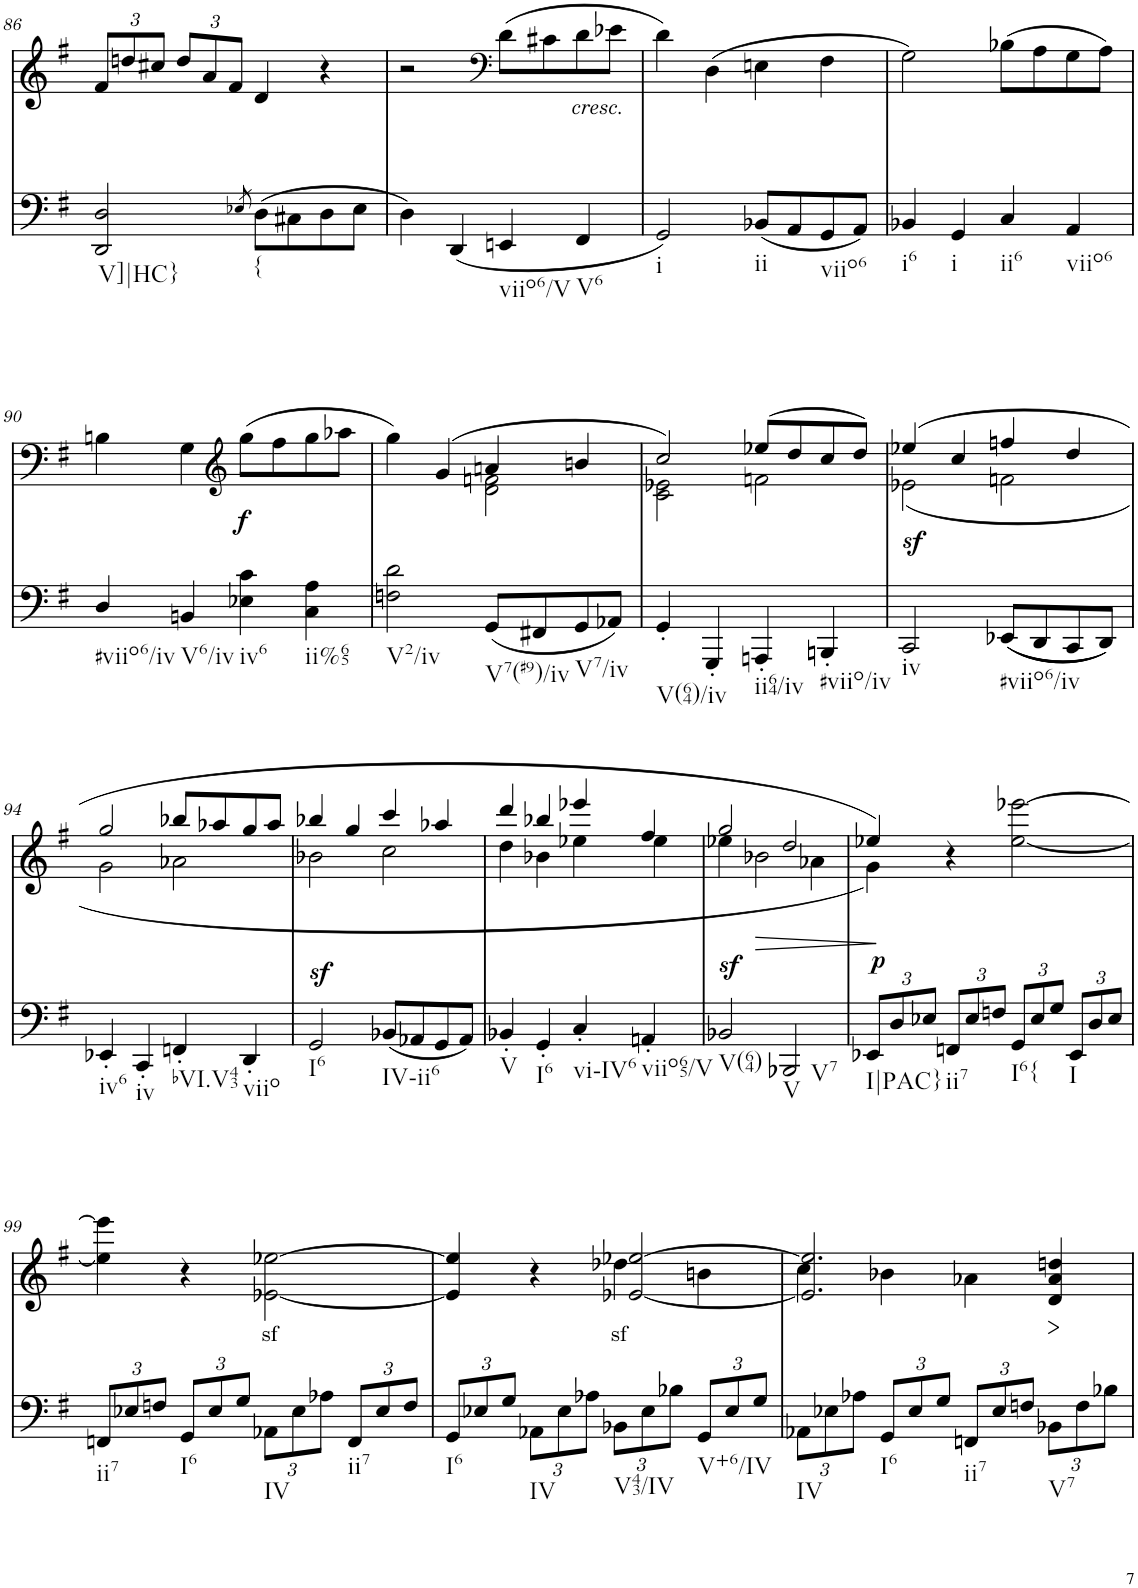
**kern	**dynam	**kern	**text	**dynam
*part2	*part2	*part1	*part1	*part1
*staff2	*staff2	*staff1	*staff1	*staff1
*I"piano	*	*I"piano	*	*
*I'Pno	*	*I'Pno	*	*
!!LO:PB:g=z
*clefF4	*	*clefG2	*	*
*k[f#]	*	*k[f#]	*	*
*G:	*	*G:	*	*
*M2/2	*	*M2/2	*	*
*met(c|)	*	*met(c|)	*	*
*	*	*Xbrackettup	*	*
=86	=86	=86	=86	=86
!LO:TX:b:t=V]|HC}	!	!	!	!
2DD/ 2D/	.	12f#/L	.	.
.	.	12ddn/	.	.
.	.	12cc#X/J	.	.
.	.	12dd/L	.	.
.	.	12a/	.	.
.	.	12f#/J	.	.
8qE-X/	.	.	.	.
!LO:TX:b:t={	!	!	!	!
(8D\L	.	4d/	.	.
8C#X\	.	.	.	.
8D\	.	4r	.	.
8E-\J	.	.	.	.
=87	=87	=87	=87	=87
4D\)	.	2r	.	.
(4DD/	.	.	.	.
*	*	*clefF4	*	*
!LO:TX:b:t=viio6/V	!	!	!	!
4EEn/	.	(8d\L	.	.
.	.	8c#X\	.	.
!	!	!LO:TX:b:i:t=cresc.	!	!
!LO:TX:b:t=V6	!	!	!	!
4FF#/	.	8d\	.	.
.	.	8e-X\J	.	.
=88	=88	=88	=88	=88
!LO:TX:b:t=i	!	!	!	!
2GG/)	.	4d\)	.	.
.	.	(4D\	.	.
!LO:TX:b:t=ii	!	!	!	!
(8BB-X/L	.	4En\	.	.
8AA/	.	.	.	.
!LO:TX:b:t=viio6	!	!	!	!
8GG/	.	4F#\	.	.
8AA/J)	.	.	.	.
=89	=89	=89	=89	=89
!LO:TX:b:t=i6	!	!	!	!
!	!	!	!LO:LY:b	!
4BB-X/	.	2G\)	<	.
!LO:TX:b:t=i	!	!	!	!
4GG/	.	.	.	.
!LO:TX:b:t=ii6	!	!	!	!
4C/	.	(8B-X\L	.	.
.	.	8A\	.	.
!LO:TX:b:t=viio6	!	!	!	!
4AA/	.	8G\	.	.
.	.	8A\J)	.	.
!!LO:LB:g=z
=90	=90	=90	=90	=90
!LO:TX:b:t=#viio6/iv	!	!	!	!
4D/	.	4Bn\	.	.
!LO:TX:b:t=V6/iv	!	!	!	!
4BBn/	.	4G\	.	.
*	*	*clefG2	*	*
!LO:TX:b:t=iv6	!	!	!	!
!	!	!	!LO:LY:b	!LO:DY:b
4E-X\ 4c\	.	(8gg\L	f	f
.	.	8ff#\	.	.
!LO:TX:b:t=ii%65	!	!	!	!
4C\ 4A\	.	8gg\	.	.
.	.	8aa-X\J	.	.
=91	=91	=91	=91	=91
*	*	*^	*	*
!LO:TX:b:t=V2/iv	!	!	!	!	!
2Fn\ 2d\	.	4gg\)	2ryy	.	.
.	.	(4g/	.	.	.
!LO:TX:b:t=V7(#9)/iv	!	!	!	!	!
(8GG/L	.	4an/	2d\ 2fn\	.	.
8FF#X/	.	.	.	.	.
!LO:TX:b:t=V7/iv	!	!	!	!	!
8GG/	.	4bn/	.	.	.
8AA-X/J)	.	.	.	.	.
=92	=92	=92	=92	=92	=92
!LO:TX:b:t=V(64)/iv	!	!	!	!	!
4GG'/	.	2cc/)	2c\ 2e-X\	.	.
4GGG'/	.	.	.	.	.
!LO:TX:b:t=ii64/iv	!	!	!	!	!
4AAAn'/	.	(8ee-X/L	2fn\	.	.
.	.	8dd/	.	.	.
!LO:TX:b:t=#viio/iv	!	!	!	!	!
4BBBn'/	.	8cc/	.	.	.
.	.	8dd/J)	.	.	.
=93	=93	=93	=93	=93	=93
!LO:TX:b:t=iv	!	!	!	!	!
2CCz>/	.	(4ee-X/	(2e-X\	.	.
.	.	4cc/	.	.	.
!LO:TX:b:t=#viio6/iv	!	!	!	!	!
((8EE-X/L	.	4ffn/	2fn\	.	.
8DD/	.	.	.	.	.
8CC/	.	4dd/	.	.	.
8DD/J))	.	.	.	.	.
!!LO:LB:g=z	!!
=94	=94	=94	=94	=94	=94
!LO:TX:b:t=iv6	!	!	!	!	!
4EE-X'/	.	2gg/	2g\	.	.
!LO:TX:b:t=iv	!	!	!	!	!
4CC'/	.	.	.	.	.
!LO:TX:b:t=bVI.V43	!	!	!	!	!
4FFn'/	.	8bb-X/L	2a-X\	.	.
.	.	8aa-X/	.	.	.
!LO:TX:b:t=viio	!	!	!	!	!
4DD'/	.	8gg/	.	.	.
.	.	8aa-/J	.	.	.
=95	=95	=95	=95	=95	=95
!LO:TX:b:t=I6	!	!	!	!	!
2GGz>/	.	4bb-X/	2b-X\	.	.
.	.	4gg/	.	.	.
!LO:TX:b:t=IV-ii6	!	!	!	!	!
(8BB-X/L	.	4ccc/	2cc\	.	.
8AA-X/	.	.	.	.	.
8GG/	.	4aa-X/	.	.	.
8AA-/J)	.	.	.	.	.
=96	=96	=96	=96	=96	=96
!LO:TX:b:t=V	!	!	!	!	!
4BB-X'/	.	4ddd/	4dd\	.	.
!LO:TX:b:t=I6	!	!	!	!	!
4GG'/	.	4bb-X/	4b-X\	.	.
!LO:TX:b:t=vi-IV6	!	!	!	!	!
4C'/	.	4eee-X/	4ee-X\	.	.
!LO:TX:b:t=viio65/V	!	!	!	!	!
4AAn'/	.	4ff#/	4ee-\	.	.
=97	=97	=97	=97	=97	=97
!LO:TX:b:t=V(64)	!	!	!	!	!
!	!	!	!	!LO:LY:b	!
2BB-Xz>/	.	2gg/	4ee-X\	sf >	.
!	!	!	!	!	!LO:HP:b
.	.	.	2b-X\	.	>
!LO:TX:b:t=V	!	!	!	!	!
!LO:TX:b:t=V7	!	!	!	!	!
2BBB-X/	.	2dd/	.	.	.
!	!	!	!	!LO:LY:b	!
.	.	.	4a-X\	]	.
=98	=98	=98	=98	=98	=98
*Xbrackettup	*	*	*	*	*
!LO:TX:b:t=I|PAC}	!	!	!	!	!
!	!LO:DY:a	!	!	!LO:LY:b	!
12EE-X/L	p	4ee-X/)	4g\)	p	.
12D/	.	.	.	.	.
12E-X/J	.	.	.	.	.
!LO:TX:b:t=ii7	!	!	!	!	!
12FFn/L	.	4r	2.ryy	.	.
12E-/	.	.	.	.	.
12Fn/J	.	.	.	.	.
!LO:TX:b:t=I6{	!	!	!	!	!
12GG/L	.	[<2ee-\ [2eee-X\	.	.	.
12E-/	.	.	.	.	.
12G/J	.	.	.	.	.
!LO:TX:b:t=I	!	!	!	!	!
12EE-/L	.	.	.	.	.
12D/	.	.	.	.	.
12E-/J	.	.	.	.	.
*	*	*v	*v	*	*
!!LO:LB:g=z
=99	=99	=99	=99	=99
!LO:TX:b:t=ii7	!	!	!	!
12FFn/L	.	4ee-\] 4eee-\]	.	.
12E-X/	.	.	.	.
12Fn/J	.	.	.	.
!LO:TX:b:t=I6	!	!	!	!
12GG/L	.	4r	.	.
12E-/	.	.	.	.
12G/J	.	.	.	.
!LO:TX:b:t=IV	!	!	!	!
!	!	!	!LO:LY:b	!
12AA-X\L	.	[2e-X\ [>2ee-X\	sf	.
12E-\	.	.	.	.
12A-X\J	.	.	.	.
!LO:TX:b:t=ii7	!	!	!	!
12FF/L	.	.	.	.
12E-/	.	.	.	.
12F/J	.	.	.	.
=100	=100	=100	=100	=100
*	*	*^	*	*
!LO:TX:b:t=I6	!	!	!	!	!
12GG/L	.	4e-/] 4ee-/]	2ryy	.	.
12E-X/	.	.	.	.	.
12G/J	.	.	.	.	.
!LO:TX:b:t=IV	!	!	!	!	!
12AA-X\L	.	4r	.	.	.
12E-\	.	.	.	.	.
12A-X\J	.	.	.	.	.
!LO:TX:b:t=V43/IV	!	!	!	!	!
!	!	!	!	!LO:LY:b	!
12BB-X\L	.	4dd-X\	[<2e-X/ [2ee-X/	sf	.
12E-\	.	.	.	.	.
12B-X\J	.	.	.	.	.
!LO:TX:b:t=V+6/IV	!	!	!	!	!
12GG/L	.	4bn\	.	.	.
12E-/	.	.	.	.	.
12G/J	.	.	.	.	.
=101	=101	=101	=101	=101	=101
!LO:TX:b:t=IV	!	!	!	!	!
!	!	!	!	!LO:LY:b	!
12AA-X\L	.	2.e-/] 2.ee-/]	4cc\	>	.
12E-X\	.	.	.	.	.
12A-X\J	.	.	.	.	.
!LO:TX:b:t=I6	!	!	!	!	!
12GG/L	.	.	4b-X\	.	.
12E-/	.	.	.	.	.
12G/J	.	.	.	.	.
!LO:TX:b:t=ii7	!	!	!	!	!
12FFn/L	.	.	4a-X\	.	.
12E-/	.	.	.	.	.
12Fn/J	.	.	.	.	.
!LO:TX:b:t=V7	!	!	!	!	!
12BB-X\L	.	4d/ 4a-/ 4ddn/	4ryy	.	.
12F\	.	.	.	.	.
12B-X\J	.	.	.	.	.
*	*	*v	*v	*	*
.	.	.	.	]
=	=	=	=	=
*-	*-	*-	*-	*-
